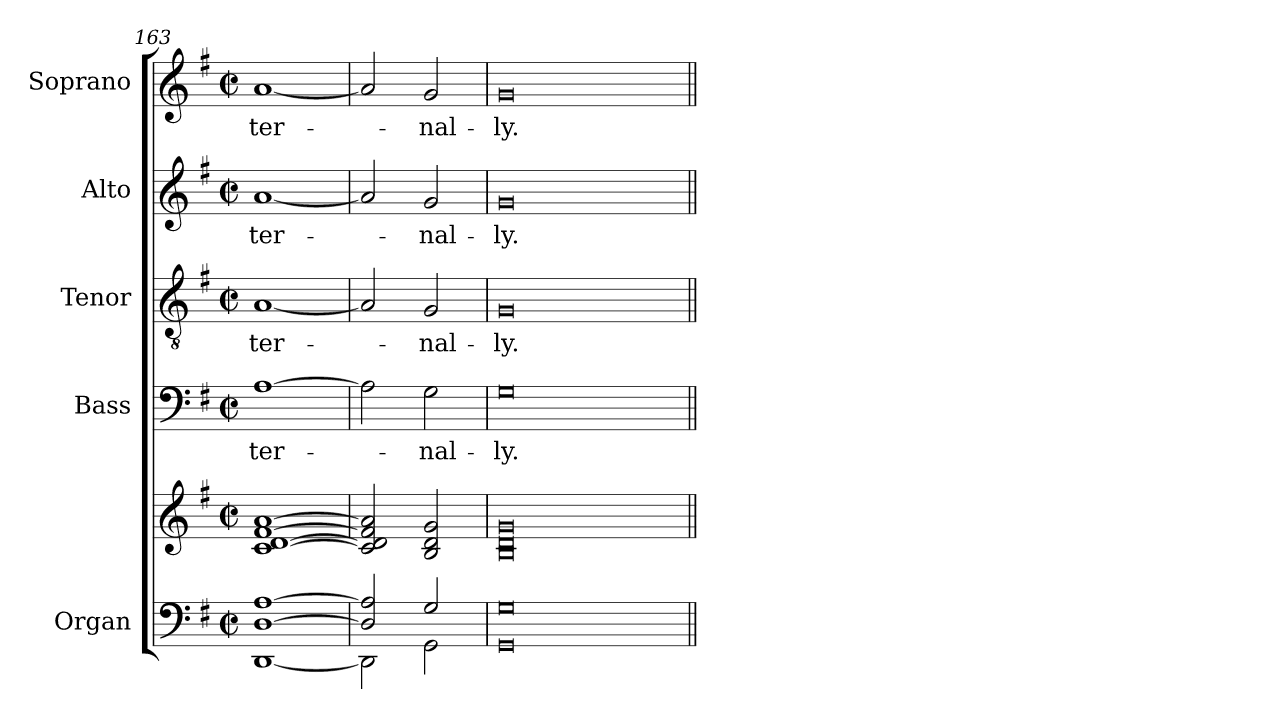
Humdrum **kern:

**kern	**kern	**kern	**text	**kern	**text	**kern	**text	**kern	**text
*part5	*part5	*part4	*part4	*part3	*part3	*part2	*part2	*part1	*part1
*staff6	*staff5	*staff4	*staff4	*staff3	*staff3	*staff2	*staff2	*staff1	*staff1
*I"Organ	*	*I"Bass	*	*I"Tenor	*	*I"Alto	*	*I"Soprano	*
*	*	*I'B	*	*I'T	*	*I'A	*	*I'S	*
*clefF4	*clefG2	*clefF4	*	*clefGv2	*	*clefG2	*	*clefG2	*
*k[f#]	*k[f#]	*k[f#]	*	*k[f#]	*	*k[f#]	*	*k[f#]	*
*G:	*G:	*G:	*	*G:	*	*G:	*	*G:	*
*M2/2	*M2/2	*M2/2	*	*M2/2	*	*M2/2	*	*M2/2	*
*met(c|)	*met(c|)	*met(c|)	*	*met(c|)	*	*met(c|)	*	*met(c|)	*
=163	=163	=163	=163	=163	=163	=163	=163	=163	=163
*^	*^	*	*	*	*	*	*	*	*
!	!	!	!	!	!LO:LY:b	!	!LO:LY:b	!	!LO:LY:b	!	!LO:LY:b
[1D/ [1A/	[1DD\	[1c/ [1d/ [1f#/ [1a/	1ryy	[1A	-ter-	[1A	-ter-	[1a	-ter-	[1a	-ter-
=164	=164	=164	=164	=164	=164	=164	=164	=164	=164	=164	=164
2D/] 2A/]	2DD\]	2c/] 2d/] 2f#/] 2a/]	1ryy	2A]	.	2A]	.	2a]	.	2a]	.
!	!	!	!	!	!LO:LY:b	!	!LO:LY:b	!	!LO:LY:b	!	!LO:LY:b
2G/	2GG\	2B/ 2d/ 2g/	.	2G	nal-	2G	nal-	2g	nal-	2g	nal-
=165	=165	=165	=165	=165	=165	=165	=165	=165	=165	=165	=165
!	!	!	!	!	!LO:LY:b	!	!LO:LY:b	!	!LO:LY:b	!	!LO:LY:b
0G/	0GG\	0B/ 0d/ 0g/	1ryy	0G	-ly.	0G	-ly.	0g	-ly.	0g	-ly.
.	.	.	1ryy	.	.	.	.	.	.	.	.
*v	*v	*	*	*	*	*	*	*	*	*	*
*	*v	*v	*	*	*	*	*	*	*	*
=||	=||	=||	=||	=||	=||	=||	=||	=||	=||
*-	*-	*-	*-	*-	*-	*-	*-	*-	*-
